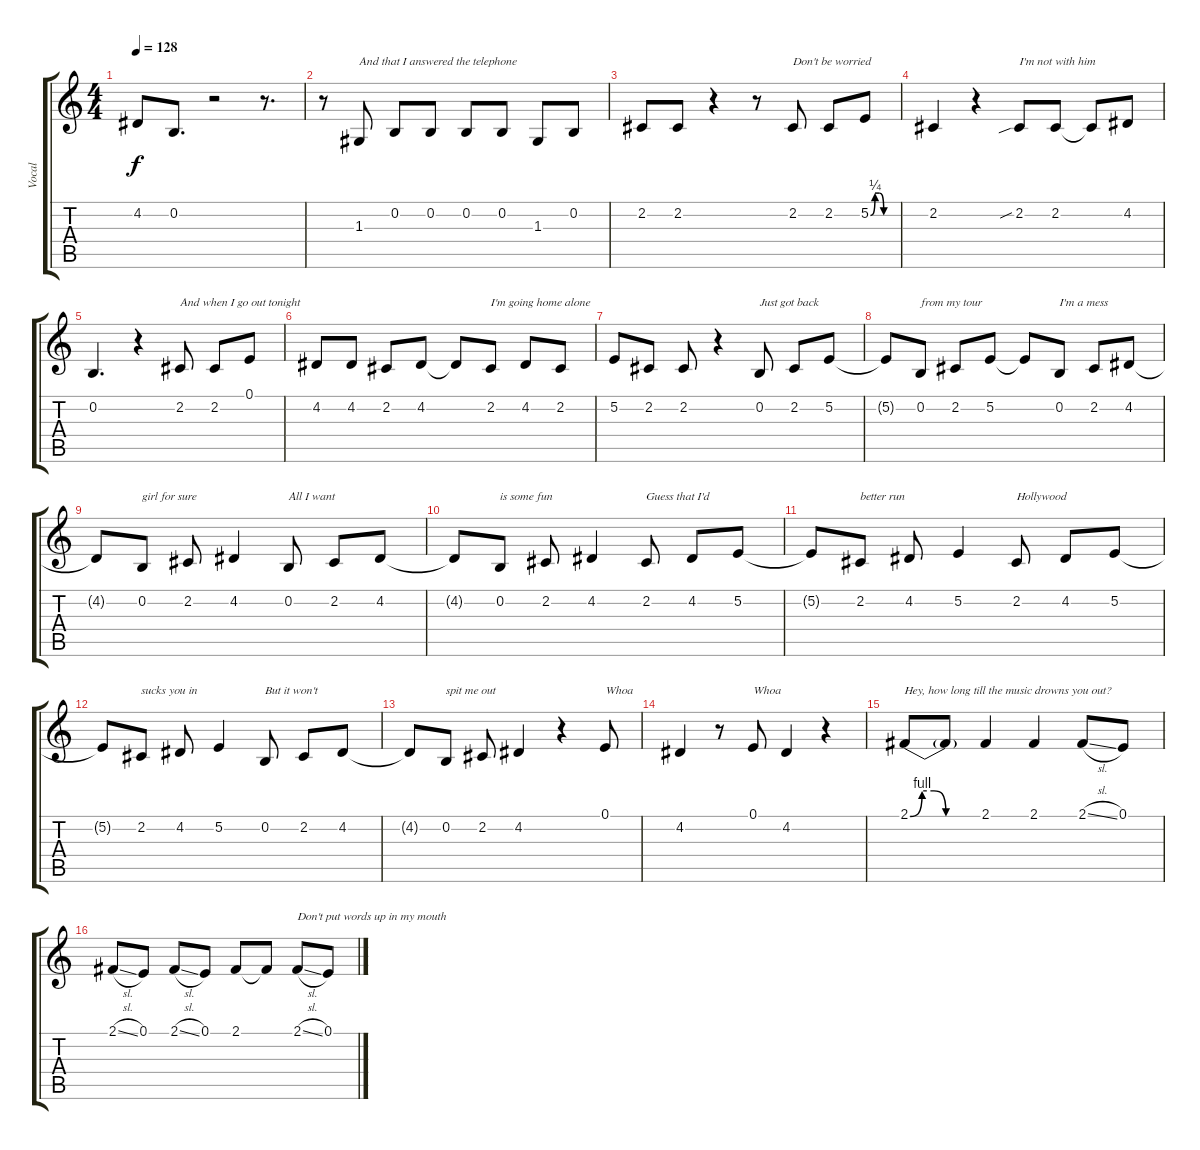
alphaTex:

\track ("Vocal" "Vocal") {instrument harmonica}
\staff {score tabs}
\tuning (E4 B3 G3 D3 A2 E2) {hide}
\ts (4 4)
\tempo 128
\clef g2
\ks c
4.2{t}.8{dy f} 0.2.8{d} r.2 r.8{d} |
r.8 1.3.8{txt "And that I answered the telephone"} 0.2.8 0.2.8 0.2.8 0.2.8 1.3.8 0.2.8 |
2.2.8 2.2.8 r.4 r.8 2.2.8{txt "Don't be worried"} 2.2.8 5.2{be (custom 0 0 10 1 20 1 30 0 60 0)}.8 |
2.2.4 r.4 2.2{sib}.8{txt "I'm not with him"} 2.2.8 2.2{t}.8 4.2.8 |
0.2.4{d} r.4 2.2.8{txt "And when I go out tonight"} 2.2.8 0.1.8 |
4.2.8 4.2.8 2.2.8 4.2.8 4.2{t}.8 2.2.8{txt "I'm going home alone"} 4.2.8 2.2.8 |
5.2.8 2.2.8 2.2.8 r.4 0.2.8{txt "Just got back"} 2.2.8 5.2.8 |
5.2{t}.8 0.2.8{txt "from my tour"} 2.2.8 5.2.8 5.2{t}.8 0.2.8{txt "I'm a mess"} 2.2.8 4.2.8 |
4.2{t}.8 0.2.8{txt "girl for sure"} 2.2.8 4.2.4 0.2.8{txt "All I want"} 2.2.8 4.2.8 |
4.2{t}.8 0.2.8{txt "is some fun"} 2.2.8 4.2.4 2.2.8{txt "Guess that I'd"} 4.2.8 5.2.8 |
5.2{t}.8 2.2.8{txt "better run"} 4.2.8 5.2.4 2.2.8{txt "Hollywood"} 4.2.8 5.2.8 |
5.2{t}.8 2.2.8{txt "sucks you in"} 4.2.8 5.2.4 0.2.8{txt "But it won't"} 2.2.8 4.2.8 |
4.2{t}.8 0.2.8{txt "spit me out"} 2.2.8 4.2.4 r.4 0.1.8{txt "Whoa"} |
4.2.4 r.8 0.1.8{txt "Whoa"} 4.2.4 r.4 |
2.1{be (custom 0 0 10 4 20 4 30 0 60 0)}.8{txt "Hey, how long till the music drowns you out?"} 2.1{t}.8 2.1.4 2.1.4 2.1{sl}.8 0.1.8 |
2.1{sl}.8 0.1.8 2.1{sl}.8 0.1.8 2.1.8 2.1{t}.8 2.1{sl}.8{txt "Don't put words up in my mouth"} 0.1.8
